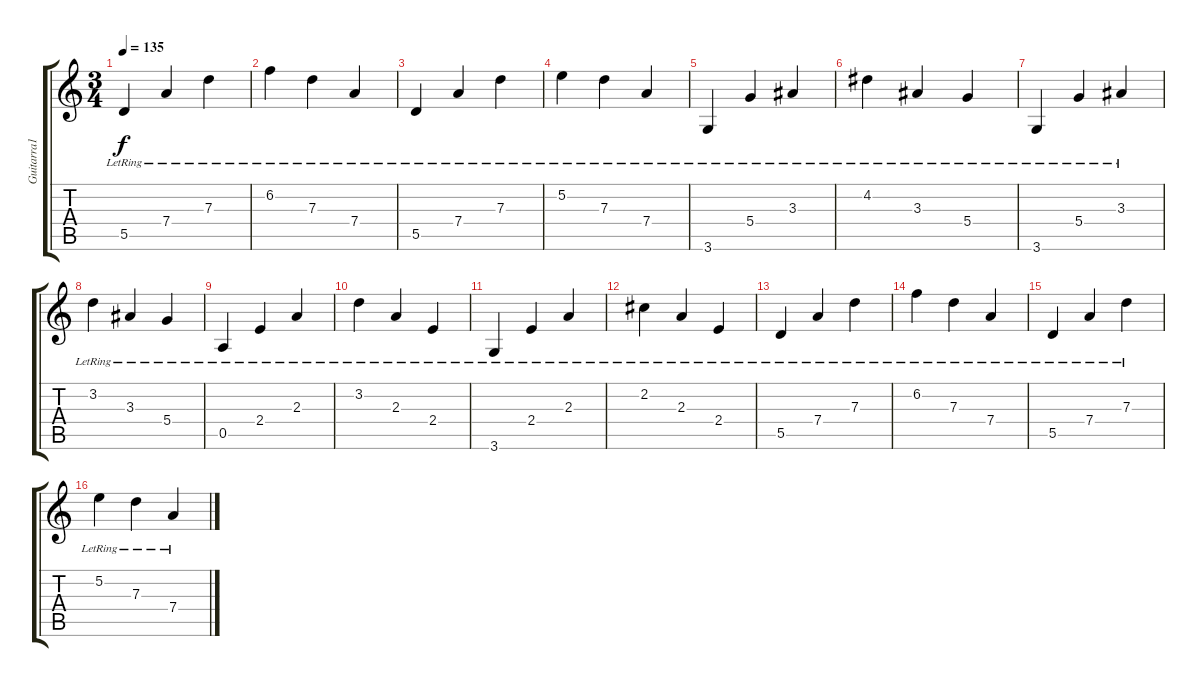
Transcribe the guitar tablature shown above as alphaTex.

\track ("Guitarra1" "Guitarra1") {instrument acousticguitarsteel}
\staff {score tabs}
\tuning (E4 B3 G3 D3 A2 E2) {hide}
\ts (3 4)
\tempo 135
\clef g2
\ks c
5.5{lr}.4{dy f instrument acousticguitarsteel} 7.4{lr}.4 7.3{lr}.4 |
6.2{lr}.4 7.3{lr}.4 7.4{lr}.4 |
5.5{lr}.4 7.4{lr}.4 7.3{lr}.4 |
5.2{lr}.4 7.3{lr}.4 7.4{lr}.4 |
3.6{lr}.4 5.4{lr}.4 3.3{lr}.4 |
4.2{lr}.4 3.3{lr}.4 5.4{lr}.4 |
3.6{lr}.4 5.4{lr}.4 3.3{lr}.4 |
3.2{lr}.4 3.3{lr}.4 5.4{lr}.4 |
0.5{lr}.4 2.4{lr}.4 2.3{lr}.4 |
3.2{lr}.4 2.3{lr}.4 2.4{lr}.4 |
3.6{lr}.4 2.4{lr}.4 2.3{lr}.4 |
2.2{lr}.4 2.3{lr}.4 2.4{lr}.4 |
5.5{lr}.4 7.4{lr}.4 7.3{lr}.4 |
6.2{lr}.4 7.3{lr}.4 7.4{lr}.4 |
5.5{lr}.4 7.4{lr}.4 7.3{lr}.4 |
5.2{lr}.4 7.3{lr}.4 7.4{lr}.4
